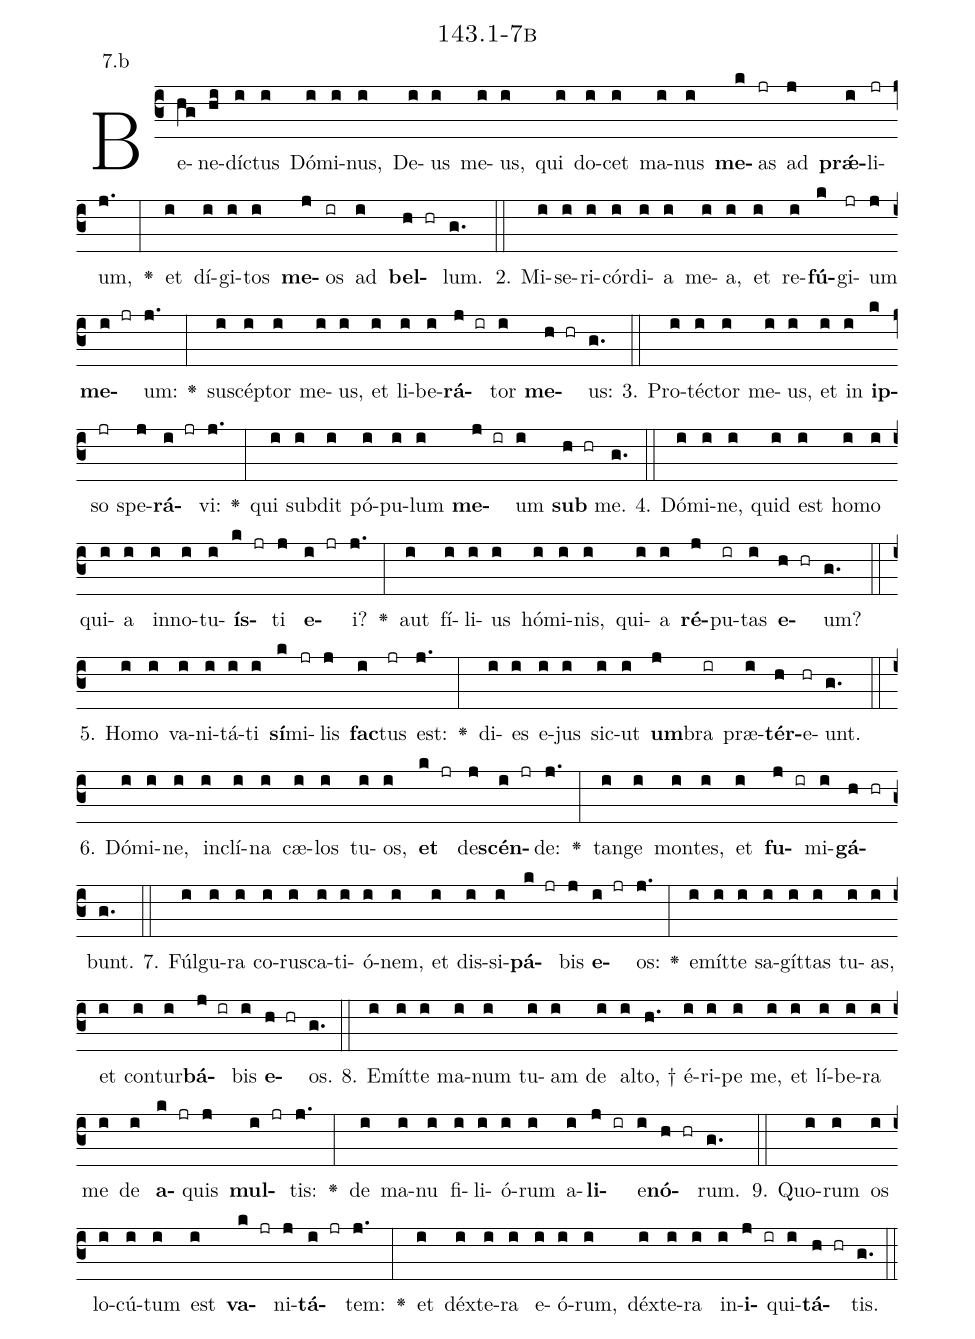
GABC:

name: 143.1-7b;
annotation: 7.b;
%%
(c3)Be(hg)ne(hi)díc(i)tus(i) Dó(i)mi(i)nus,(i) De(i)us(i) me(i)us,(i) qui(i) do(i)cet(i) ma(i)nus(i) <b>me</b>(k)as(jr) ad(j) <b>prǽ</b>(i)li(jr)um,(j.) <v>\greheightstar</v>(:) et(i) dí(i)gi(i)tos(i) <b>me</b>(j)os(ir) ad(i) <b>bel</b>(h hr)lum.(g.) (::)
2. Mi(i)se(i)ri(i)cór(i)di(i)a(i) me(i)a,(i) et(i) re(i)<b>fú</b>(k)gi(jr)um(j) <b>me</b>(i jr)um:(j.) <v>\greheightstar</v>(:) su(i)scép(i)tor(i) me(i)us,(i) et(i) li(i)be(i)<b>rá</b>(j ir)tor(i) <b>me</b>(h hr)us:(g.) (::)
3. Pro(i)téc(i)tor(i) me(i)us,(i) et(i) in(i) <b>ip</b>(k)so(jr) spe(j)<b>rá</b>(i jr)vi:(j.) <v>\greheightstar</v>(:) qui(i) sub(i)dit(i) pó(i)pu(i)lum(i) <b>me</b>(j ir)um(i) <b>sub</b>(h hr) me.(g.) (::)
4. Dó(i)mi(i)ne,(i) quid(i) est(i) ho(i)mo(i) qui(i)a(i) in(i)no(i)tu(i)<b>ís</b>(k jr)ti(j) <b>e</b>(i jr)i?(j.) <v>\greheightstar</v>(:) aut(i) fí(i)li(i)us(i) hó(i)mi(i)nis,(i) qui(i)a(i) <b>ré</b>(j)pu(ir)tas(i) <b>e</b>(h hr)um?(g.) (::)
5. Ho(i)mo(i) va(i)ni(i)tá(i)ti(i) <b>sí</b>(k)mi(jr)lis(j) <b>fac</b>(i)tus(jr) est:(j.) <v>\greheightstar</v>(:) di(i)es(i) e(i)jus(i) sic(i)ut(i) <b>um</b>(j)bra(ir) præ(i)<b>tér</b>(h)e(hr)unt.(g.) (::)
6. Dó(i)mi(i)ne,(i) in(i)clí(i)na(i) cæ(i)los(i) tu(i)os,(i) <b>et</b>(k jr) de(j)<b>scén</b>(i jr)de:(j.) <v>\greheightstar</v>(:) tan(i)ge(i) mon(i)tes,(i) et(i) <b>fu</b>(j ir)mi(i)<b>gá</b>(h hr)bunt.(g.) (::)
7. Fúl(i)gu(i)ra(i) co(i)rus(i)ca(i)ti(i)ó(i)nem,(i) et(i) dis(i)si(i)<b>pá</b>(k jr)bis(j) <b>e</b>(i jr)os:(j.) <v>\greheightstar</v>(:) e(i)mít(i)te(i) sa(i)gít(i)tas(i) tu(i)as,(i) et(i) con(i)tur(i)<b>bá</b>(j ir)bis(i) <b>e</b>(h hr)os.(g.) (::)
8. E(i)mít(i)te(i) ma(i)num(i) tu(i)am(i) de(i) al(i)to, †(h.) é(i)ri(i)pe(i) me,(i) et(i) lí(i)be(i)ra(i) me(i) de(i) <b>a</b>(k jr)quis(j) <b>mul</b>(i jr)tis:(j.) <v>\greheightstar</v>(:) de(i) ma(i)nu(i) fi(i)li(i)ó(i)rum(i) a(i)<b>li</b>(j ir)e(i)<b>nó</b>(h hr)rum.(g.) (::)
9. Quo(i)rum(i) os(i) lo(i)cú(i)tum(i) est(i) <b>va</b>(k jr)ni(j)<b>tá</b>(i jr)tem:(j.) <v>\greheightstar</v>(:) et(i) déx(i)te(i)ra(i) e(i)ó(i)rum,(i) déx(i)te(i)ra(i) in(i)<b>i</b>(j ir)qui(i)<b>tá</b>(h hr)tis.(g.) (::)
